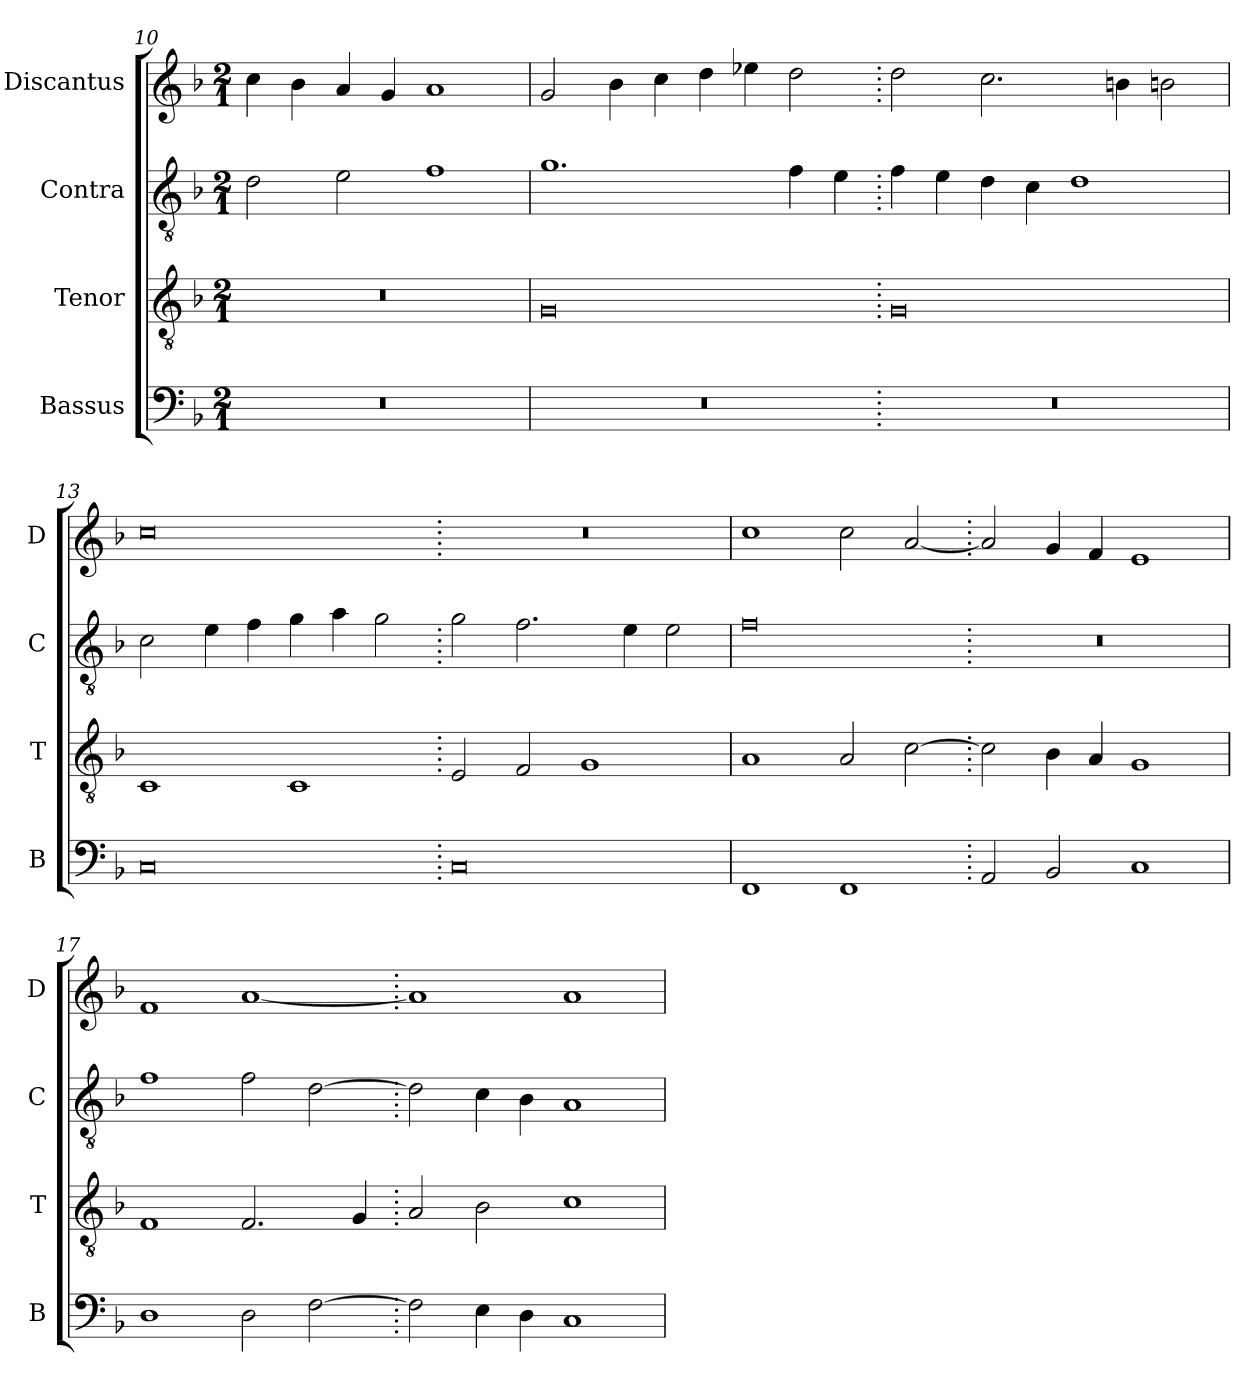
**kern	**kern	**kern	**kern
*part4	*part3	*part2	*part1
*staff4	*staff3	*staff2	*staff1
*I"Bassus	*I"Tenor	*I"Contra	*I"Discantus
*I'B	*I'T	*I'C	*I'D
*clefF4	*clefGv2	*clefGv2	*clefG2
*k[b-]	*k[b-]	*k[b-]	*k[b-]
*M2/1	*M2/1	*M2/1	*M2/1
=10	=10	=10	=10
0r	0r	2d\	4cc\
.	.	.	4b-\
.	.	2e\	4a/
.	.	.	4g/
.	.	1f	1a
=11	=11	=11	=11
0r	0G	1.g	2g/
.	.	.	4b-\
.	.	.	4cc\
.	.	.	4dd\
.	.	.	4ee-X\
.	.	4f\	2dd\
.	.	4e\	.
=12.	=12.	=12.	=12.
0r	0G	4f\	2dd\
.	.	4e\	.
.	.	4d\	2.cc\
.	.	4c\	.
.	.	1d	.
.	.	.	4bn\
.	.	.	2bn\
=13	=13	=13	=13
0C	1C	2c\	0cc
.	.	4e\	.
.	.	4f\	.
.	1C	4g\	.
.	.	4a\	.
.	.	2g\	.
=14.	=14.	=14.	=14.
0C	2E/	2g\	0r
.	2F/	2.f\	.
.	1G	.	.
.	.	4e\	.
.	.	2e\	.
=15	=15	=15	=15
1FF	1A	0f	1cc
1FF	2A/	.	2cc\
.	[2c\	.	[2a/
=16.	=16.	=16.	=16.
2AA/	2c\]	0r	2a/]
2BB-/	4B-\	.	4g/
.	4A/	.	4f/
1C	1G	.	1e
=17	=17	=17	=17
1D	1F	1f	1f
2D\	2.F/	2f\	[1a
[2F\	.	[2d\	.
.	4G/	.	.
=18.	=18.	=18.	=18.
2F\]	2A/	2d\]	1a]
4E\	2B-\	4c\	.
4D\	.	4B-\	.
1C	1c	1A	1a
=	=	=	=
*-	*-	*-	*-
